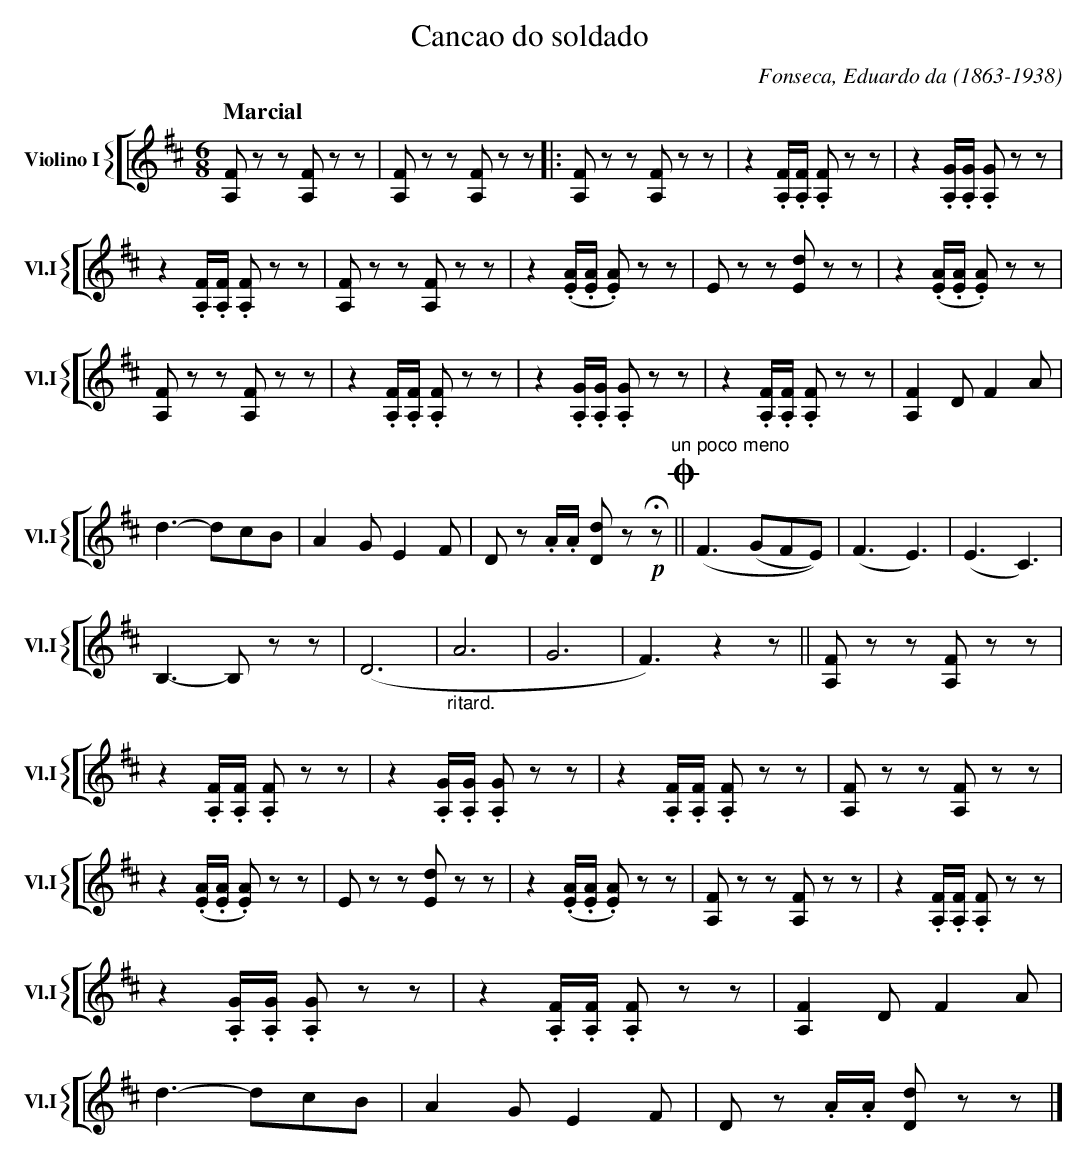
X:1
T:Cancao do soldado
C:Fonseca, Eduardo da (1863-1938)
M:6/8
L:1/8
K:D
V: 2 clef=treble name="Violino I" sname="Vl.I"
%%staves [{ 2 }]
[Q:"Marcial"][A,F] z z [A,F] z z | [A,F] z z [A,F] z z |: [A,F] z z [A,F] z z |\
   z2 .[A,F]/.[A,F]/ .[A,F] z z | z2 .[A,G]/.[A,G]/ .[A,G] z z |\
   z2 .[A,F]/.[A,F]/ .[A,F] z z | [A,F] z z [A,F] z z |\
   z2 (.[EA]/.[EA]/ .[EA]) z z  | E z z [dE] z z |\
   z2 (.[EA]/.[EA]/ .[EA]) z z  | [A,F] z z [A,F] z z |\
   z2 .[A,F]/.[A,F]/ .[A,F] z z | z2 .[A,G]/.[A,G]/ .[A,G]zz|\
   z2 .[A,F]/.[A,F]/ .[A,F] z z | [A,F]2 D F2 A | d3-dcB |\
   A2 G E2 F | D z .A/.A/ [dD] z  !p!!fermata!z "un poco meno" !coda! || \
   (F3(GFE))| (F3E3) | (E3C3) | B,3-B,zz| (D6|"_ritard. "A6 | G6 | F3)z2z || \
   [A,F] z z [A,F] z z | z2 .[A,F]/.[A,F]/ .[A,F] z z | z2 .[A,G]/.[A,G]/ .[A,G] z z |\
   z2 .[A,F]/.[A,F]/ .[A,F] z z | [A,F] z z [A,F] z z |\
   z2 (.[EA]/.[EA]/ .[EA]) z z  | E z z [dE] z z |\
   z2 (.[EA]/.[EA]/ .[EA]) z z  | [A,F] z z [A,F] z z |\
   z2 .[A,F]/.[A,F]/ .[A,F] z z | z2 .[A,G]/.[A,G]/ .[A,G]zz|\
   z2 .[A,F]/.[A,F]/ .[A,F] z z | [A,F]2 D F2 A | d3-dcB |\
   A2 G E2 F | D z .A/.A/ [dD] z z  |] \
